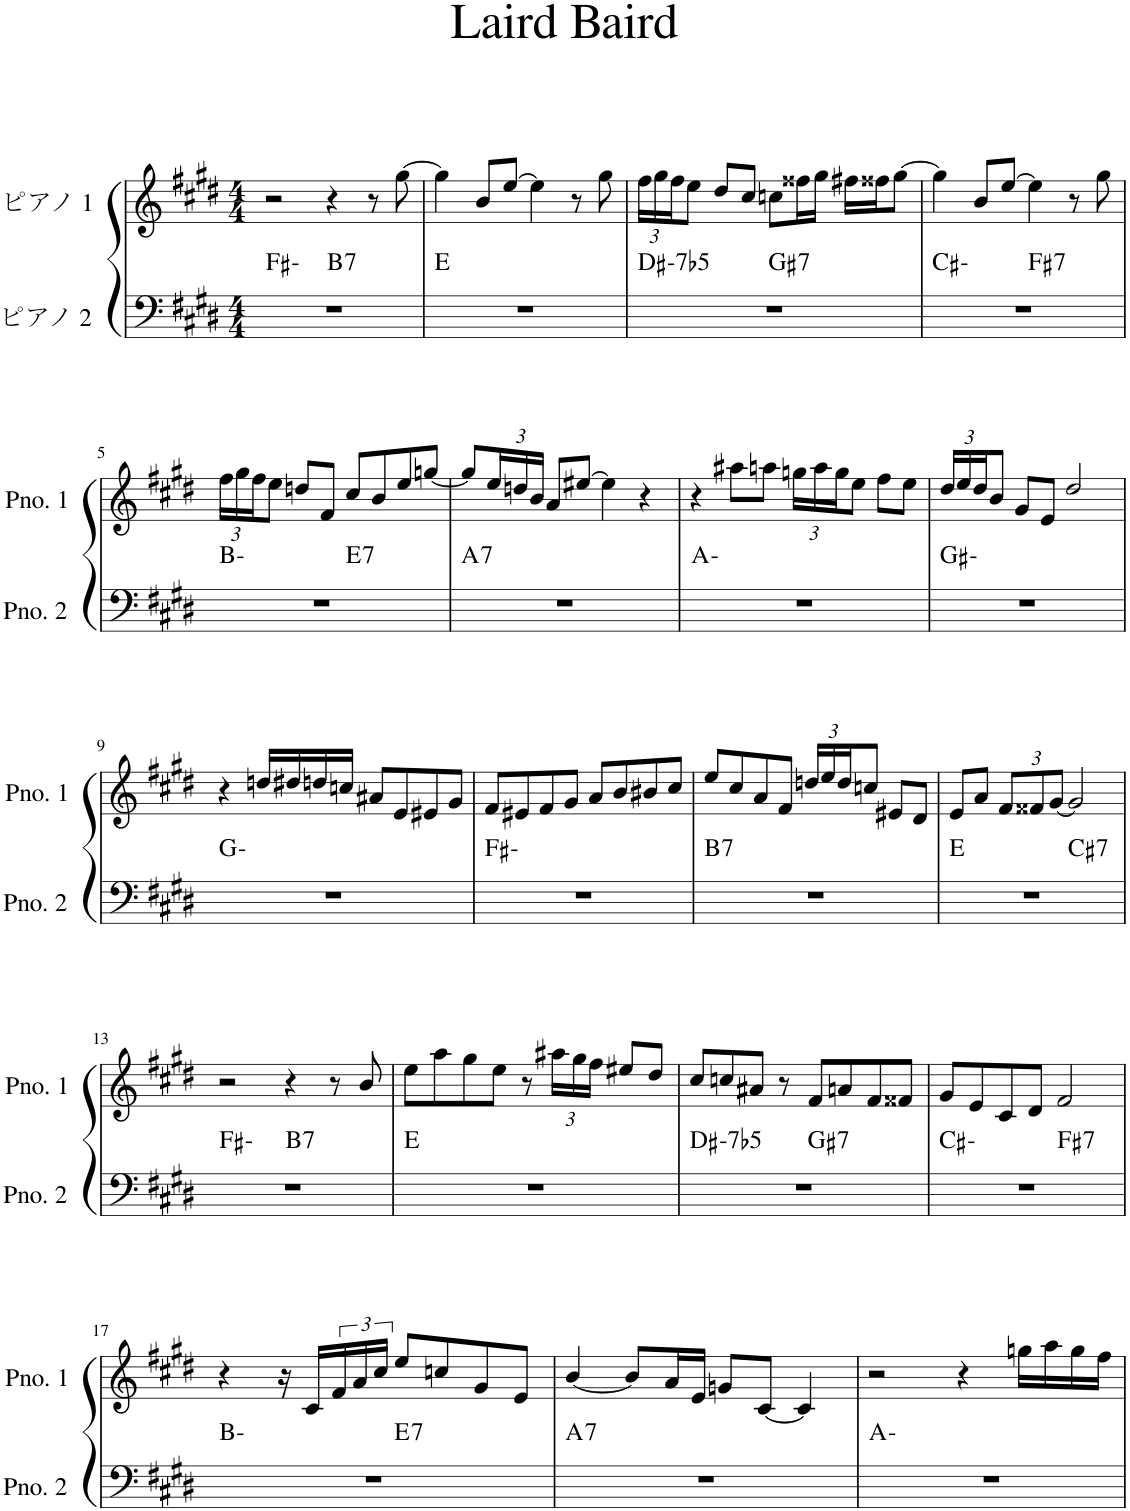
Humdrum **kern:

**kern	**harte	**kern
*part2	*part2	*part1
*staff2	*	*staff1
*I"ピアノ 2	*	*I"ピアノ 1
*clefF4	*	*clefG2
*k[f#c#g#d#]	*	*k[f#c#g#d#]
*M4/4	*	*M4/4
=1	=1	=1
*^	*	*
1r	2ryy	F#:min	2r
!	!	!LO:H:kt=7	!
.	2ryy	B:7	4r
.	.	.	8r
.	.	.	[8gg#\
*v	*v	*	*
=2	=2	=2
1r	E:maj	4gg#\]
.	.	8b/L
.	.	[8ee/J
.	.	4ee\]
.	.	8r
.	.	8gg#\
=3	=3	=3
*	*	*Xbrackettup
!	!LO:H:kt=-7b5	!
*^	*	*
1r	2ryy	D#:hdim7	24ff#\LL
.	.	.	24gg#\
.	.	.	24ff#\J
.	.	.	8ee\J
.	.	.	8dd#/L
.	.	.	8cc#/J
!	!	!LO:H:kt=7	!
.	2ryy	G#:7	8ccn\L
.	.	.	16ff##X\L
.	.	.	16gg#\JJ
.	.	.	16ff#X\LL
.	.	.	16ff##X\J
.	.	.	[8gg#\J
=4	=4	=4	=4
1r	2ryy	C#:min	4gg#\]
.	.	.	8b/L
.	.	.	[8ee/J
!	!	!LO:H:kt=7	!
.	2ryy	F#:7	4ee\]
.	.	.	8r
.	.	.	8gg#\
!!LO:LB:g=z
=5	=5	=5	=5
1r	2ryy	B:min	24ff#\LL
.	.	.	24gg#\
.	.	.	24ff#\J
.	.	.	8ee\J
.	.	.	8ddn/L
.	.	.	8f#/J
!	!	!LO:H:kt=7	!
.	2ryy	E:7	8cc#/L
.	.	.	8b/
.	.	.	8ee/
.	.	.	[8ggn/J
=6	=6	=6	=6
!	!	!LO:H:kt=7	!
*v	*v	*	*
1r	A:7	8gg/L]
.	.	24ee/L
.	.	24ddn/
.	.	24b/JJ
.	.	8a/L
.	.	[8ee#X/J
.	.	4ee#\]
.	.	4r
=7	=7	=7
1r	A:min	4r
.	.	8aa#X\L
.	.	8aan\J
.	.	24ggn\LL
.	.	24aa\
.	.	24gg\J
.	.	8ee\J
.	.	8ff#\L
.	.	8ee\J
=8	=8	=8
1r	G#:min	24dd#/LL
.	.	24ee/
.	.	24dd#/J
.	.	8b/J
.	.	8g#/L
.	.	8e/J
.	.	2dd#/
!!LO:LB:g=z
=9	=9	=9
1r	G:min	4r
.	.	16ddn/LL
.	.	16dd#X/
.	.	16ddn/
.	.	16ccn/JJ
.	.	8a#X/L
.	.	8e/
.	.	8e#X/
.	.	8g#/J
=10	=10	=10
1r	F#:min	8f#/L
.	.	8e#X/
.	.	8f#/
.	.	8g#/J
.	.	8a/L
.	.	8b/
.	.	8b#X/
.	.	8cc#/J
=11	=11	=11
!	!LO:H:kt=7	!
1r	B:7	8ee/L
.	.	8cc#/
.	.	8a/
.	.	8f#/J
.	.	24ddn/LL
.	.	24ee/
.	.	24dd/J
.	.	8ccn/J
.	.	8e#X/L
.	.	8d#/J
=12	=12	=12
*^	*	*
1r	2ryy	E:maj	8e/L
.	.	.	8a/J
.	.	.	12f#/L
.	.	.	12f##X/
.	.	.	[12g#/J
!	!	!LO:H:kt=7	!
.	2ryy	C#:7	2g#/]
!!LO:LB:g=z
=13	=13	=13	=13
1r	2ryy	F#:min	2r
!	!	!LO:H:kt=7	!
.	2ryy	B:7	4r
.	.	.	8r
.	.	.	8b/
*v	*v	*	*
=14	=14	=14
1r	E:maj	8ee\L
.	.	8aa\
.	.	8gg#\
.	.	8ee\J
.	.	8r
.	.	24aa#X\LL
.	.	24gg#\
.	.	24ff#\JJ
.	.	8ee#X/L
.	.	8dd#/J
=15	=15	=15
!	!LO:H:kt=-7b5	!
*^	*	*
1r	2ryy	D#:hdim7	8cc#/L
.	.	.	8ccn/
.	.	.	8a#X/J
.	.	.	8r
!	!	!LO:H:kt=7	!
.	2ryy	G#:7	8f#/L
.	.	.	8an/
.	.	.	8f#/
.	.	.	8f##X/J
=16	=16	=16	=16
1r	2ryy	C#:min	8g#/L
.	.	.	8e/
.	.	.	8c#/
.	.	.	8d#/J
!	!	!LO:H:kt=7	!
.	2ryy	F#:7	2f#/
!!LO:LB:g=z
=17	=17	=17	=17
1r	2ryy	B:min	4r
.	.	.	16r
.	.	.	16c#/LL
*	*	*	*brackettup
.	.	.	24f#/
.	.	.	24a/
.	.	.	24cc#/JJ
!	!	!LO:H:kt=7	!
.	2ryy	E:7	8ee/L
.	.	.	8ccn/
.	.	.	8g#/
.	.	.	8e/J
=18	=18	=18	=18
!	!	!LO:H:kt=7	!
*v	*v	*	*
1r	A:7	[4b/
.	.	8b/L]
.	.	16a/L
.	.	16e/JJ
.	.	8gn/L
.	.	[8c#/J
.	.	4c#/]
=19	=19	=19
1r	A:min	2r
.	.	4r
.	.	16ggn\LL
.	.	16aa\
.	.	16gg\
.	.	16ff#\JJ
=	=	=
*-	*-	*-
